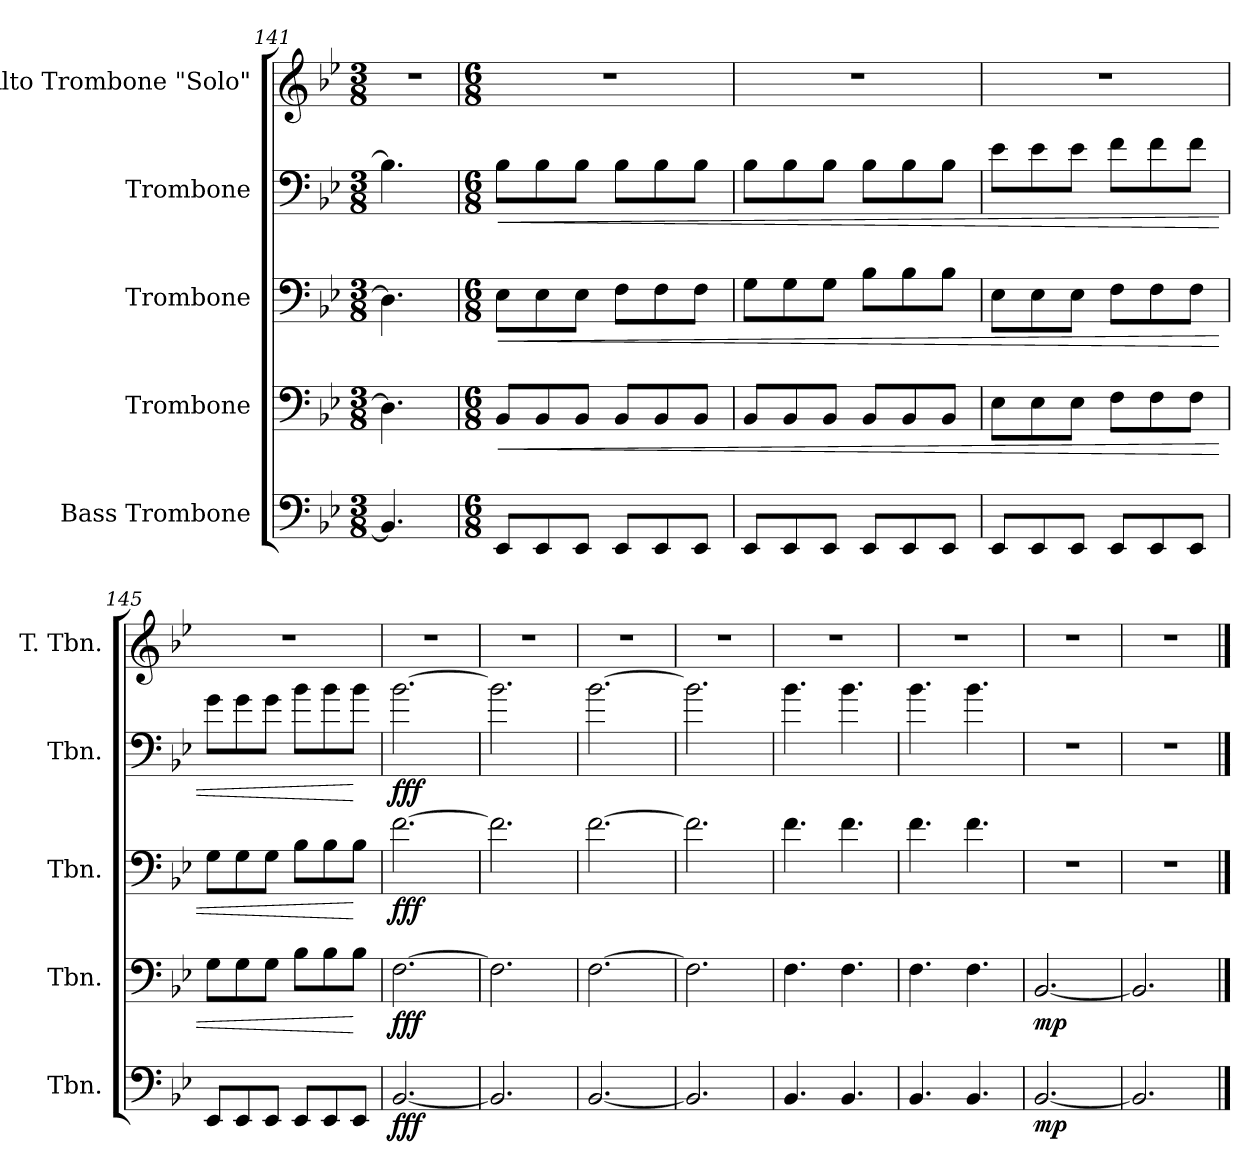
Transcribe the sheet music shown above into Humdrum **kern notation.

**kern	**dynam	**kern	**dynam	**kern	**dynam	**kern	**dynam	**kern
*part5	*part5	*part4	*part4	*part3	*part3	*part2	*part2	*part1
*staff5	*staff5	*staff4	*staff4	*staff3	*staff3	*staff2	*staff2	*staff1
*I"Bass Trombone	*	*I"Trombone	*	*I"Trombone	*	*I"Trombone	*	*I"Alto Trombone &quot;Solo&quot;
*I'Tbn.	*	*I'Tbn.	*	*I'Tbn.	*	*I'Tbn.	*	*I'T. Tbn.
*clefF4	*	*clefF4	*	*clefF4	*	*clefF4	*	*clefG2
*k[b-e-]	*	*k[b-e-]	*	*k[b-e-]	*	*k[b-e-]	*	*k[b-e-]
*M3/8	*	*M3/8	*	*M3/8	*	*M3/8	*	*M3/8
=141	=141	=141	=141	=141	=141	=141	=141	=141
4.BB-/]	.	4.D\]	.	4.D\]	.	4.B-\]	.	4.r
=142	=142	=142	=142	=142	=142	=142	=142	=142
*M6/8	*	*M6/8	*	*M6/8	*	*M6/8	*	*M6/8
!	!	!	!LO:HP:b	!	!LO:HP:b	!	!LO:HP:b	!
8EE-/L	.	8BB-/L	<	8E-\L	<	8B-\L	<	2.r
8EE-/	.	8BB-/	.	8E-\	.	8B-\	.	.
8EE-/J	.	8BB-/J	.	8E-\J	.	8B-\J	.	.
8EE-/L	.	8BB-/L	.	8F\L	.	8B-\L	.	.
8EE-/	.	8BB-/	.	8F\	.	8B-\	.	.
8EE-/J	.	8BB-/J	.	8F\J	.	8B-\J	.	.
=143	=143	=143	=143	=143	=143	=143	=143	=143
8EE-/L	.	8BB-/L	.	8G\L	.	8B-\L	.	2.r
8EE-/	.	8BB-/	.	8G\	.	8B-\	.	.
8EE-/J	.	8BB-/J	.	8G\J	.	8B-\J	.	.
8EE-/L	.	8BB-/L	.	8B-\L	.	8B-\L	.	.
8EE-/	.	8BB-/	.	8B-\	.	8B-\	.	.
8EE-/J	.	8BB-/J	.	8B-\J	.	8B-\J	.	.
=144	=144	=144	=144	=144	=144	=144	=144	=144
8EE-/L	.	8E-\L	.	8E-\L	.	8e-\L	.	2.r
8EE-/	.	8E-\	.	8E-\	.	8e-\	.	.
8EE-/J	.	8E-\J	.	8E-\J	.	8e-\J	.	.
8EE-/L	.	8F\L	.	8F\L	.	8f\L	.	.
8EE-/	.	8F\	.	8F\	.	8f\	.	.
8EE-/J	.	8F\J	.	8F\J	.	8f\J	.	.
!!LO:PB:g=z
=145	=145	=145	=145	=145	=145	=145	=145	=145
8EE-/L	.	8G\L	.	8G\L	.	8g\L	.	2.r
8EE-/	.	8G\	.	8G\	.	8g\	.	.
8EE-/J	.	8G\J	.	8G\J	.	8g\J	.	.
8EE-/L	.	8B-\L	.	8B-\L	.	8b-\L	.	.
8EE-/	.	8B-\	.	8B-\	.	8b-\	.	.
8EE-/J	.	8B-\J	[	8B-\J	[	8b-\J	[	.
=146	=146	=146	=146	=146	=146	=146	=146	=146
!	!LO:DY:b	!	!LO:DY:b	!	!LO:DY:b	!	!LO:DY:b	!
[2.BB-/	fff	[2.F\	fff	[2.f\	fff	[2.b-\	fff	2.r
=147	=147	=147	=147	=147	=147	=147	=147	=147
2.BB-/]	.	2.F\]	.	2.f\]	.	2.b-\]	.	2.r
=148	=148	=148	=148	=148	=148	=148	=148	=148
[2.BB-/	.	[2.F\	.	[2.f\	.	[2.b-\	.	2.r
=149	=149	=149	=149	=149	=149	=149	=149	=149
2.BB-/]	.	2.F\]	.	2.f\]	.	2.b-\]	.	2.r
=150	=150	=150	=150	=150	=150	=150	=150	=150
4.BB-/	.	4.F\	.	4.f\	.	4.b-\	.	2.r
4.BB-/	.	4.F\	.	4.f\	.	4.b-\	.	.
=151	=151	=151	=151	=151	=151	=151	=151	=151
4.BB-/	.	4.F\	.	4.f\	.	4.b-\	.	2.r
4.BB-/	.	4.F\	.	4.f\	.	4.b-\	.	.
=152	=152	=152	=152	=152	=152	=152	=152	=152
!	!LO:DY:b	!	!LO:DY:b	!	!	!	!	!
[2.BB-/	mp	[2.BB-/	mp	2.r	.	2.r	.	2.r
=153	=153	=153	=153	=153	=153	=153	=153	=153
2.BB-/]	.	2.BB-/]	.	2.r	.	2.r	.	2.r
==	==	==	==	==	==	==	==	==
*-	*-	*-	*-	*-	*-	*-	*-	*-
